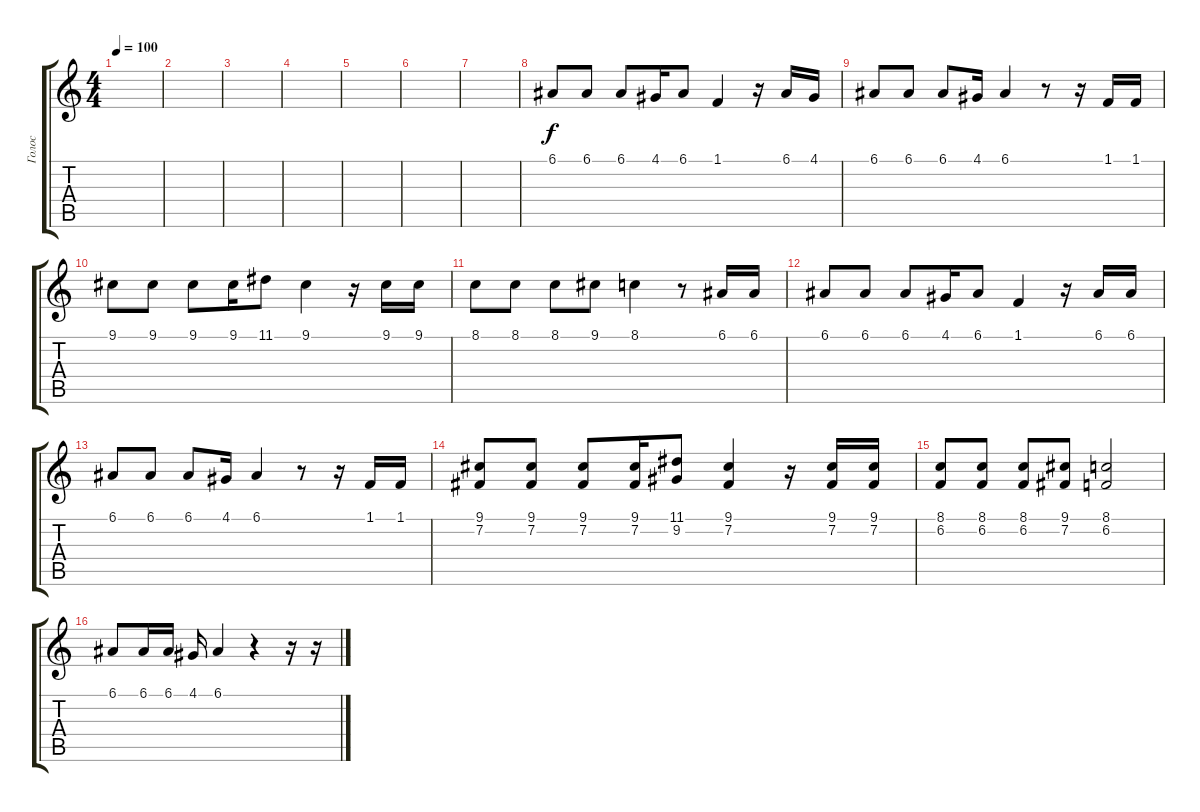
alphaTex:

\track ("Голос" "Голос") {instrument stringensemble1}
\staff {score tabs}
\tuning (E4 B3 G3 D3 A2 E2) {hide}
\ts (4 4)
\tempo 100
\clef g2
\ks c
|
|
|
|
|
|
|
6.1.8 6.1.8 6.1.8 4.1.16 6.1.8 1.1.4 r.16 6.1.16 4.1.16 |
6.1.8 6.1.8 6.1.8 4.1.16 6.1.4 r.8 r.16 1.1.16 1.1.16 |
9.1.8 9.1.8 9.1.8 9.1.16 11.1.8 9.1.4 r.16 9.1.16 9.1.16 |
8.1.8 8.1.8 8.1.8 9.1.8 8.1.4 r.8 6.1.16 6.1.16 |
6.1.8 6.1.8 6.1.8 4.1.16 6.1.8 1.1.4 r.16 6.1.16 6.1.16 |
6.1.8 6.1.8 6.1.8 4.1.16 6.1.4 r.8 r.16 1.1.16 1.1.16 |
(9.1 7.2).8 (9.1 7.2).8 (9.1 7.2).8 (9.1 7.2).16 (11.1 9.2).8 (9.1 7.2).4 r.16 (9.1 7.2).16 (9.1 7.2).16 |
(8.1 6.2).8 (8.1 6.2).8 (8.1 6.2).8 (9.1 7.2).8 (8.1 6.2).2 |
6.1.8 6.1.16 6.1.16 4.1.16 6.1.4 r.4 r.16 r.16
